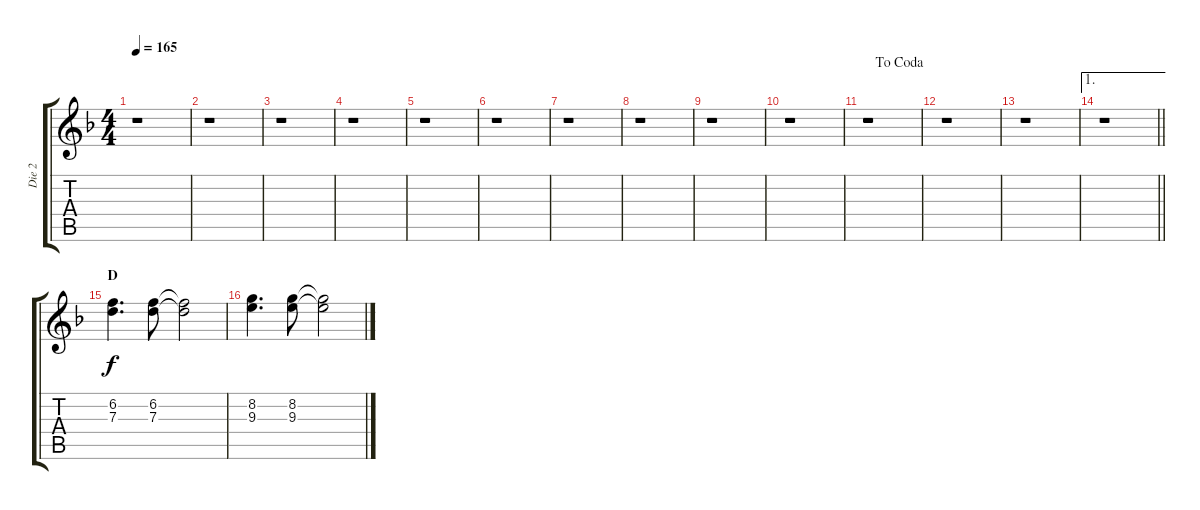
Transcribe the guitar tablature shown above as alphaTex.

\track ("Die 2" "Die 2") {instrument distortionguitar}
\staff {score tabs}
\tuning (E4 B3 G3 D3 A2 E2) {hide}
\ts (4 4)
\tempo 165
\clef g2
\ks dminor
r.1{dy f} |
r.1 |
r.1 |
r.1 |
r.1 |
r.1 |
r.1 |
r.1 |
r.1 |
r.1 |
\jump dacoda
r.1 |
r.1 |
r.1 |
\ae 1
\barLineRight lightlight
r.1 |
\section ("" "D")
(6.2 7.3).4{d} (6.2 7.3).8 (6.2{t} 7.3{t}).2 |
(8.2 9.3).4{d} (8.2 9.3).8 (8.2{t} 9.3{t}).2
